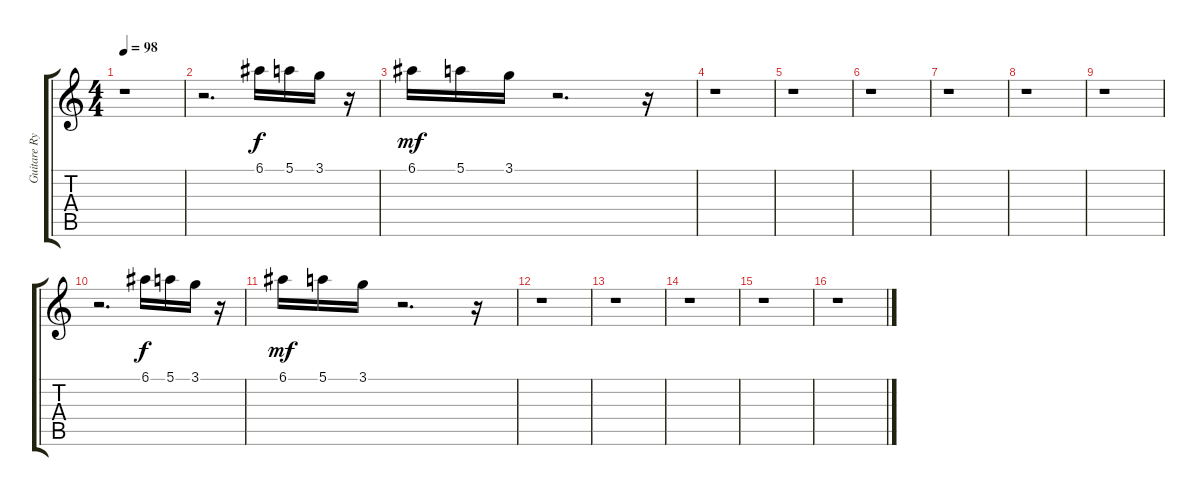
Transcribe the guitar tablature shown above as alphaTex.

\track ("Guitare Rythmique" "Guitare Ry") {instrument electricguitarclean}
\staff {score tabs}
\tuning (E4 B3 G3 D3 A2 E2) {hide}
\ts (4 4)
\tempo 98
\clef g2
\ks c
r.1{dy f} |
r.2{d} 6.1.16 5.1.16 3.1.16 r.16 |
6.1.16{dy mf} 5.1.16 3.1.16 r.2{d} r.16 |
r.1 |
r.1 |
r.1 |
r.1 |
r.1 |
r.1 |
r.2{d} 6.1.16{dy f} 5.1.16 3.1.16 r.16 |
6.1.16{dy mf} 5.1.16 3.1.16 r.2{d} r.16 |
r.1 |
r.1 |
r.1 |
r.1 |
r.1
